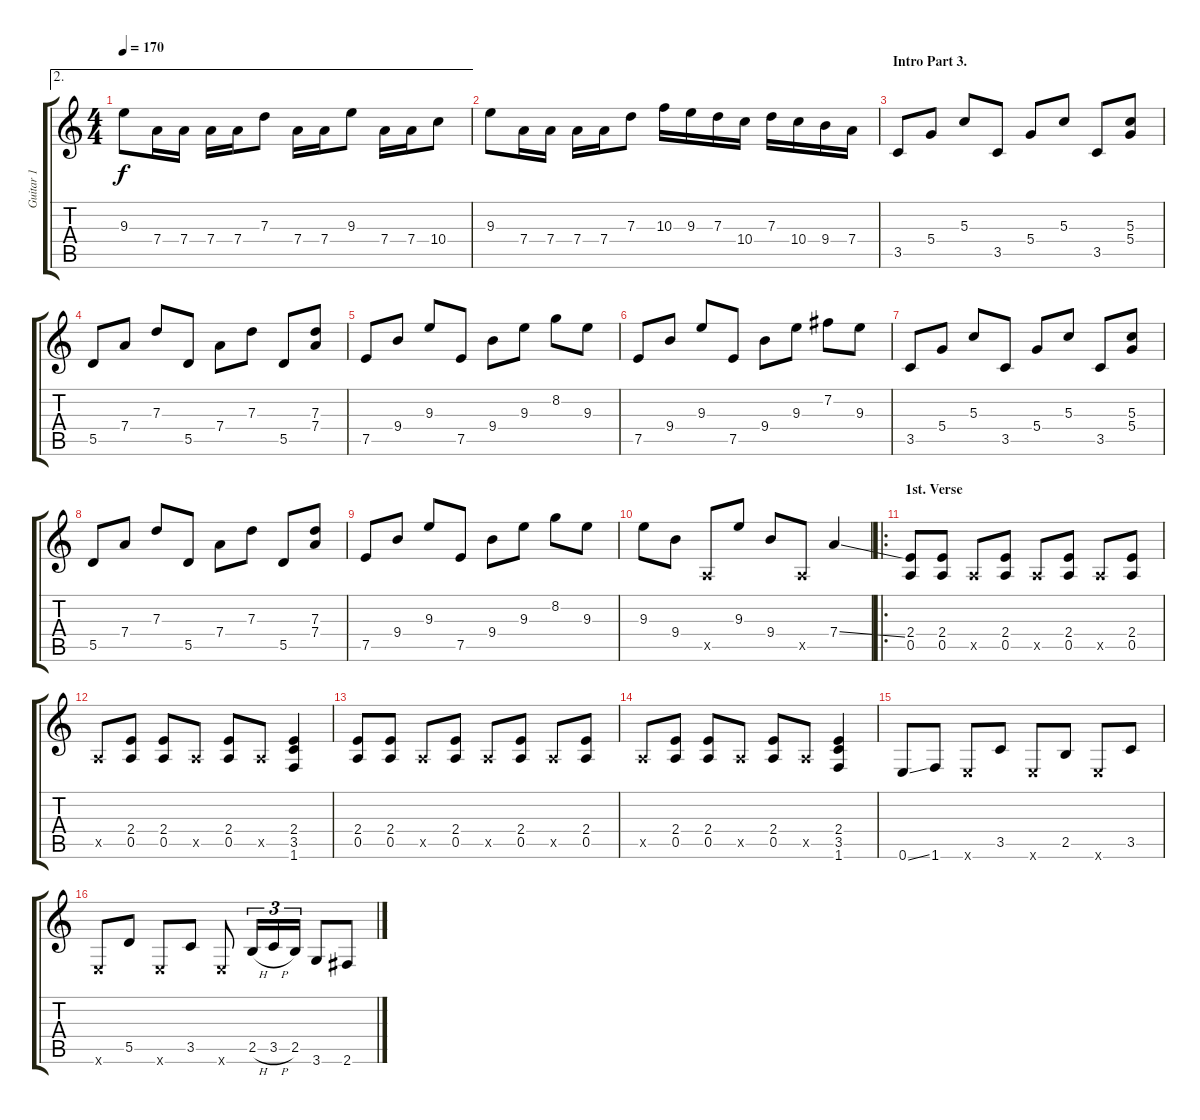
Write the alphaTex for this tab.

\track ("Guitar 1" "Guitar 1") {instrument distortionguitar}
\staff {score tabs}
\tuning (E4 B3 G3 D3 A2 E2) {hide}
\ae 2
\ts (4 4)
\tempo 170
\clef g2
\ks c
9.3.8{dy f} 7.4.16 7.4.16 7.4.16 7.4.16 7.3.8 7.4.16 7.4.16 9.3.8 7.4.16 7.4.16 10.4.8 |
9.3.8 7.4.16 7.4.16 7.4.16 7.4.16 7.3.8 10.3.16 9.3.16 7.3.16 10.4.16 7.3.16 10.4.16 9.4.16 7.4.16 |
\section ("" "Intro Part 3.")
3.5.8 5.4.8 5.3.8 3.5.8 5.4.8 5.3.8 3.5.8 (5.3 5.4).8 |
5.5.8 7.4.8 7.3.8 5.5.8 7.4.8 7.3.8 5.5.8 (7.3 7.4).8 |
7.5.8 9.4.8 9.3.8 7.5.8 9.4.8 9.3.8 8.2.8 9.3.8 |
7.5.8 9.4.8 9.3.8 7.5.8 9.4.8 9.3.8 7.2.8 9.3.8 |
3.5.8 5.4.8 5.3.8 3.5.8 5.4.8 5.3.8 3.5.8 (5.3 5.4).8 |
5.5.8 7.4.8 7.3.8 5.5.8 7.4.8 7.3.8 5.5.8 (7.3 7.4).8 |
7.5.8 9.4.8 9.3.8 7.5.8 9.4.8 9.3.8 8.2.8 9.3.8 |
9.3.8 9.4.8 0.5{x}.8 9.3.8 9.4.8 0.5{x}.8 7.4{ss}.4 |
\ro
\section ("" "1st. Verse")
(2.4 0.5).8 (2.4 0.5).8 0.5{x}.8 (2.4 0.5).8 0.5{x}.8 (2.4 0.5).8 0.5{x}.8 (2.4 0.5).8 |
0.5{x}.8 (2.4 0.5).8 (2.4 0.5).8 0.5{x}.8 (2.4 0.5).8 0.5{x}.8 (2.4 3.5 1.6).4 |
(2.4 0.5).8 (2.4 0.5).8 0.5{x}.8 (2.4 0.5).8 0.5{x}.8 (2.4 0.5).8 0.5{x}.8 (2.4 0.5).8 |
0.5{x}.8 (2.4 0.5).8 (2.4 0.5).8 0.5{x}.8 (2.4 0.5).8 0.5{x}.8 (2.4 3.5 1.6).4 |
0.6{ss}.8 1.6.8 0.6{x}.8 3.5.8 0.6{x}.8 2.5.8 0.6{x}.8 3.5.8 |
0.6{x}.8 5.5.8 0.6{x}.8 3.5.8 0.6{x}.8 2.5{h}.16{tu (3 2)} 3.5{h}.16{tu (3 2)} 2.5.16{tu (3 2)} 3.6.8 2.6.8
